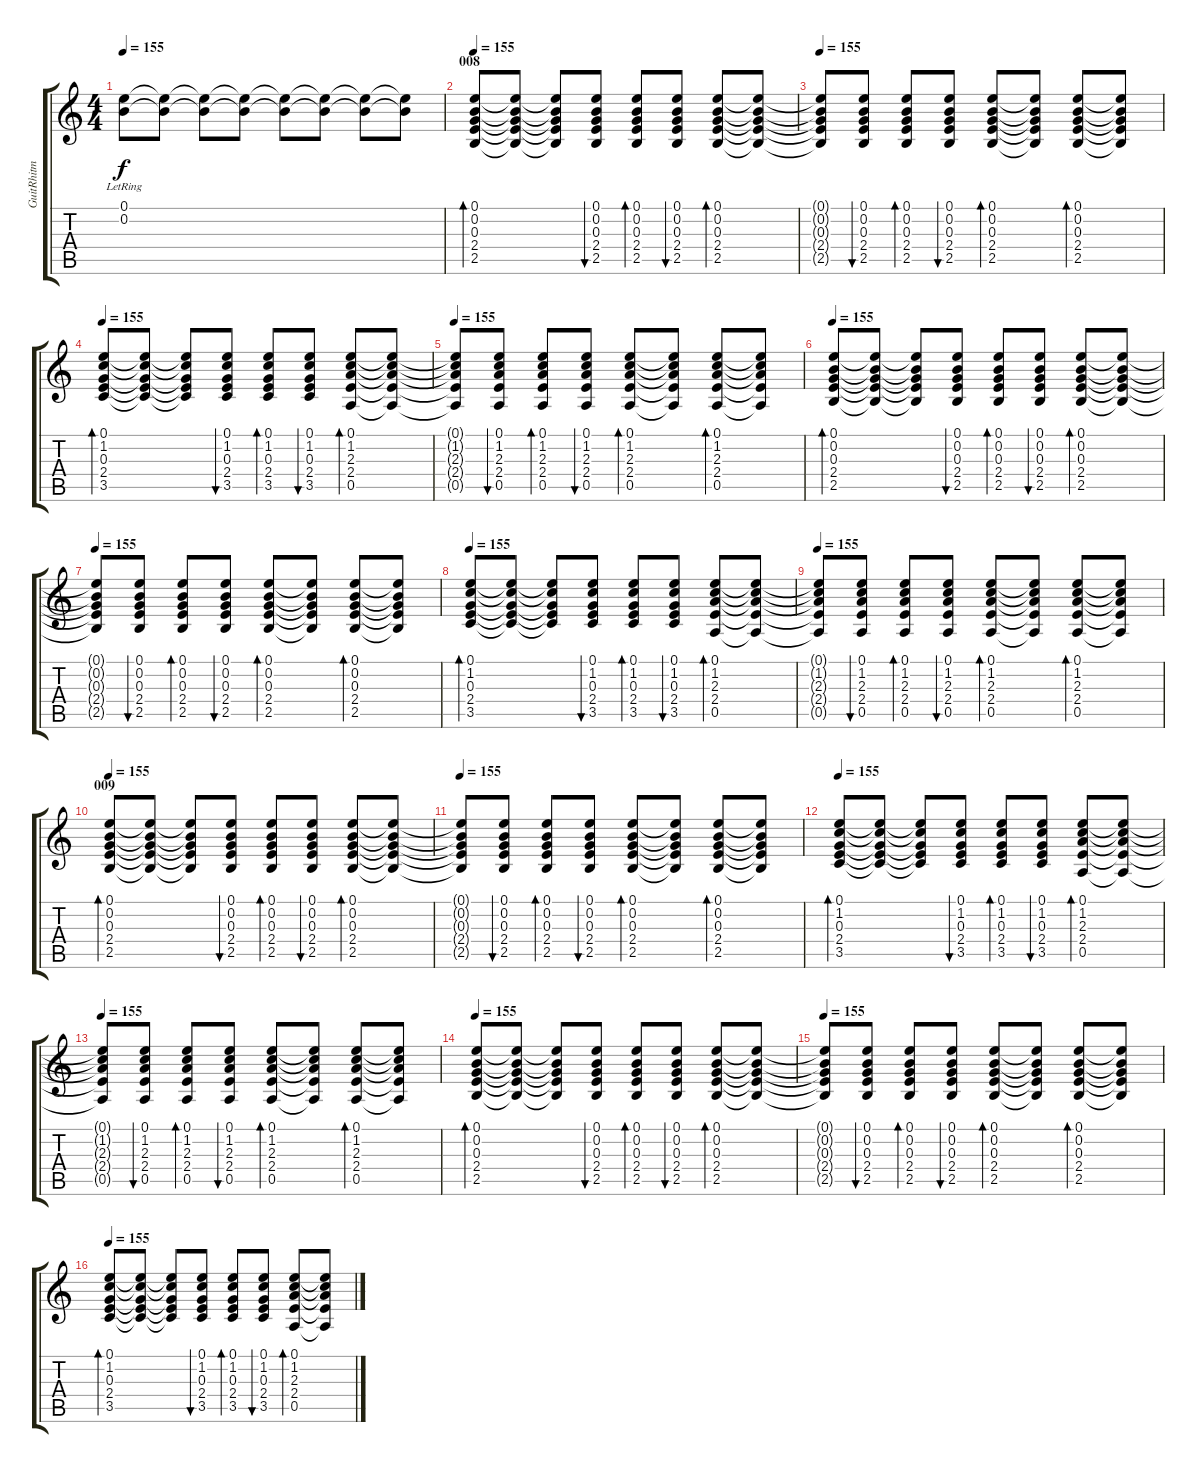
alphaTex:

\track ("GuitRhitm" "GuitRhitm") {instrument acousticguitarsteel}
\staff {score tabs}
\tuning (E4 B3 G3 D3 A2 E2) {hide}
\ts (4 4)
\tempo 155
\clef g2
\ks c
(0.1{lr} 0.2{t}).8{dy f} (0.1{t} 0.2{t}).8 (0.1{t} 0.2{t}).8 (0.1{t} 0.2{t}).8 (0.1{t} 0.2{t}).8 (0.1{t} 0.2{t}).8 (0.1{t} 0.2{t}).8 (0.1{t} 0.2{t}).8 |
\section ("" "008")
\tempo 155
(0.1 0.2 0.3 2.4 2.5).8{bd 60} (0.1{t} 0.2{t} 0.3{t} 2.4{t} 2.5{t}).8 (0.1{t} 0.2{t} 0.3{t} 2.4{t} 2.5{t}).8 (0.1 0.2 0.3 2.4 2.5).8{bu 60} (0.1 0.2 0.3 2.4 2.5).8{bd 60} (0.1 0.2 0.3 2.4 2.5).8{bu 60} (0.1 0.2 0.3 2.4 2.5).8{bd 60} (0.1{t} 0.2{t} 0.3{t} 2.4{t} 2.5{t}).8 |
\tempo 155
(0.1{t} 0.2{t} 0.3{t} 2.4{t} 2.5{t}).8 (0.1 0.2 0.3 2.4 2.5).8{bu 60} (0.1 0.2 0.3 2.4 2.5).8{bd 60} (0.1 0.2 0.3 2.4 2.5).8{bu 60} (0.1 0.2 0.3 2.4 2.5).8{bd 60} (0.1{t} 0.2{t} 0.3{t} 2.4{t} 2.5{t}).8 (0.1 0.2 0.3 2.4 2.5).8{bd 60} (0.1{t} 0.2{t} 0.3{t} 2.4{t} 2.5{t}).8 |
\tempo 155
(0.1 1.2 0.3 2.4 3.5).8{bd 60} (0.1{t} 1.2{t} 0.3{t} 2.4{t} 3.5{t}).8 (0.1{t} 1.2{t} 0.3{t} 2.4{t} 3.5{t}).8 (0.1 1.2 0.3 2.4 3.5).8{bu 60} (0.1 1.2 0.3 2.4 3.5).8{bd 60} (0.1 1.2 0.3 2.4 3.5).8{bu 60} (0.1 1.2 2.3 2.4 0.5).8{bd 60} (0.1{t} 1.2{t} 2.3{t} 2.4{t} 0.5{t}).8 |
\tempo 155
(0.1{t} 1.2{t} 2.3{t} 2.4{t} 0.5{t}).8 (0.1 1.2 2.3 2.4 0.5).8{bu 60} (0.1 1.2 2.3 2.4 0.5).8{bd 60} (0.1 1.2 2.3 2.4 0.5).8{bu 60} (0.1 1.2 2.3 2.4 0.5).8{bd 60} (0.1{t} 1.2{t} 2.3{t} 2.4{t} 0.5{t}).8 (0.1 1.2 2.3 2.4 0.5).8{bd 60} (0.1{t} 1.2{t} 2.3{t} 2.4{t} 0.5{t}).8 |
\tempo 155
(0.1 0.2 0.3 2.4 2.5).8{bd 60} (0.1{t} 0.2{t} 0.3{t} 2.4{t} 2.5{t}).8 (0.1{t} 0.2{t} 0.3{t} 2.4{t} 2.5{t}).8 (0.1 0.2 0.3 2.4 2.5).8{bu 60} (0.1 0.2 0.3 2.4 2.5).8{bd 60} (0.1 0.2 0.3 2.4 2.5).8{bu 60} (0.1 0.2 0.3 2.4 2.5).8{bd 60} (0.1{t} 0.2{t} 0.3{t} 2.4{t} 2.5{t}).8 |
\tempo 155
(0.1{t} 0.2{t} 0.3{t} 2.4{t} 2.5{t}).8 (0.1 0.2 0.3 2.4 2.5).8{bu 60} (0.1 0.2 0.3 2.4 2.5).8{bd 60} (0.1 0.2 0.3 2.4 2.5).8{bu 60} (0.1 0.2 0.3 2.4 2.5).8{bd 60} (0.1{t} 0.2{t} 0.3{t} 2.4{t} 2.5{t}).8 (0.1 0.2 0.3 2.4 2.5).8{bd 60} (0.1{t} 0.2{t} 0.3{t} 2.4{t} 2.5{t}).8 |
\tempo 155
(0.1 1.2 0.3 2.4 3.5).8{bd 60} (0.1{t} 1.2{t} 0.3{t} 2.4{t} 3.5{t}).8 (0.1{t} 1.2{t} 0.3{t} 2.4{t} 3.5{t}).8 (0.1 1.2 0.3 2.4 3.5).8{bu 60} (0.1 1.2 0.3 2.4 3.5).8{bd 60} (0.1 1.2 0.3 2.4 3.5).8{bu 60} (0.1 1.2 2.3 2.4 0.5).8{bd 60} (0.1{t} 1.2{t} 2.3{t} 2.4{t} 0.5{t}).8 |
\tempo 155
(0.1{t} 1.2{t} 2.3{t} 2.4{t} 0.5{t}).8 (0.1 1.2 2.3 2.4 0.5).8{bu 60} (0.1 1.2 2.3 2.4 0.5).8{bd 60} (0.1 1.2 2.3 2.4 0.5).8{bu 60} (0.1 1.2 2.3 2.4 0.5).8{bd 60} (0.1{t} 1.2{t} 2.3{t} 2.4{t} 0.5{t}).8 (0.1 1.2 2.3 2.4 0.5).8{bd 60} (0.1{t} 1.2{t} 2.3{t} 2.4{t} 0.5{t}).8 |
\section ("" "009")
\tempo 155
(0.1 0.2 0.3 2.4 2.5).8{bd 60} (0.1{t} 0.2{t} 0.3{t} 2.4{t} 2.5{t}).8 (0.1{t} 0.2{t} 0.3{t} 2.4{t} 2.5{t}).8 (0.1 0.2 0.3 2.4 2.5).8{bu 60} (0.1 0.2 0.3 2.4 2.5).8{bd 60} (0.1 0.2 0.3 2.4 2.5).8{bu 60} (0.1 0.2 0.3 2.4 2.5).8{bd 60} (0.1{t} 0.2{t} 0.3{t} 2.4{t} 2.5{t}).8 |
\tempo 155
(0.1{t} 0.2{t} 0.3{t} 2.4{t} 2.5{t}).8 (0.1 0.2 0.3 2.4 2.5).8{bu 60} (0.1 0.2 0.3 2.4 2.5).8{bd 60} (0.1 0.2 0.3 2.4 2.5).8{bu 60} (0.1 0.2 0.3 2.4 2.5).8{bd 60} (0.1{t} 0.2{t} 0.3{t} 2.4{t} 2.5{t}).8 (0.1 0.2 0.3 2.4 2.5).8{bd 60} (0.1{t} 0.2{t} 0.3{t} 2.4{t} 2.5{t}).8 |
\tempo 155
(0.1 1.2 0.3 2.4 3.5).8{bd 60} (0.1{t} 1.2{t} 0.3{t} 2.4{t} 3.5{t}).8 (0.1{t} 1.2{t} 0.3{t} 2.4{t} 3.5{t}).8 (0.1 1.2 0.3 2.4 3.5).8{bu 60} (0.1 1.2 0.3 2.4 3.5).8{bd 60} (0.1 1.2 0.3 2.4 3.5).8{bu 60} (0.1 1.2 2.3 2.4 0.5).8{bd 60} (0.1{t} 1.2{t} 2.3{t} 2.4{t} 0.5{t}).8 |
\tempo 155
(0.1{t} 1.2{t} 2.3{t} 2.4{t} 0.5{t}).8 (0.1 1.2 2.3 2.4 0.5).8{bu 60} (0.1 1.2 2.3 2.4 0.5).8{bd 60} (0.1 1.2 2.3 2.4 0.5).8{bu 60} (0.1 1.2 2.3 2.4 0.5).8{bd 60} (0.1{t} 1.2{t} 2.3{t} 2.4{t} 0.5{t}).8 (0.1 1.2 2.3 2.4 0.5).8{bd 60} (0.1{t} 1.2{t} 2.3{t} 2.4{t} 0.5{t}).8 |
\tempo 155
(0.1 0.2 0.3 2.4 2.5).8{bd 60} (0.1{t} 0.2{t} 0.3{t} 2.4{t} 2.5{t}).8 (0.1{t} 0.2{t} 0.3{t} 2.4{t} 2.5{t}).8 (0.1 0.2 0.3 2.4 2.5).8{bu 60} (0.1 0.2 0.3 2.4 2.5).8{bd 60} (0.1 0.2 0.3 2.4 2.5).8{bu 60} (0.1 0.2 0.3 2.4 2.5).8{bd 60} (0.1{t} 0.2{t} 0.3{t} 2.4{t} 2.5{t}).8 |
\tempo 155
(0.1{t} 0.2{t} 0.3{t} 2.4{t} 2.5{t}).8 (0.1 0.2 0.3 2.4 2.5).8{bu 60} (0.1 0.2 0.3 2.4 2.5).8{bd 60} (0.1 0.2 0.3 2.4 2.5).8{bu 60} (0.1 0.2 0.3 2.4 2.5).8{bd 60} (0.1{t} 0.2{t} 0.3{t} 2.4{t} 2.5{t}).8 (0.1 0.2 0.3 2.4 2.5).8{bd 60} (0.1{t} 0.2{t} 0.3{t} 2.4{t} 2.5{t}).8 |
\tempo 155
(0.1 1.2 0.3 2.4 3.5).8{bd 60} (0.1{t} 1.2{t} 0.3{t} 2.4{t} 3.5{t}).8 (0.1{t} 1.2{t} 0.3{t} 2.4{t} 3.5{t}).8 (0.1 1.2 0.3 2.4 3.5).8{bu 60} (0.1 1.2 0.3 2.4 3.5).8{bd 60} (0.1 1.2 0.3 2.4 3.5).8{bu 60} (0.1 1.2 2.3 2.4 0.5).8{bd 60} (0.1{t} 1.2{t} 2.3{t} 2.4{t} 0.5{t}).8
